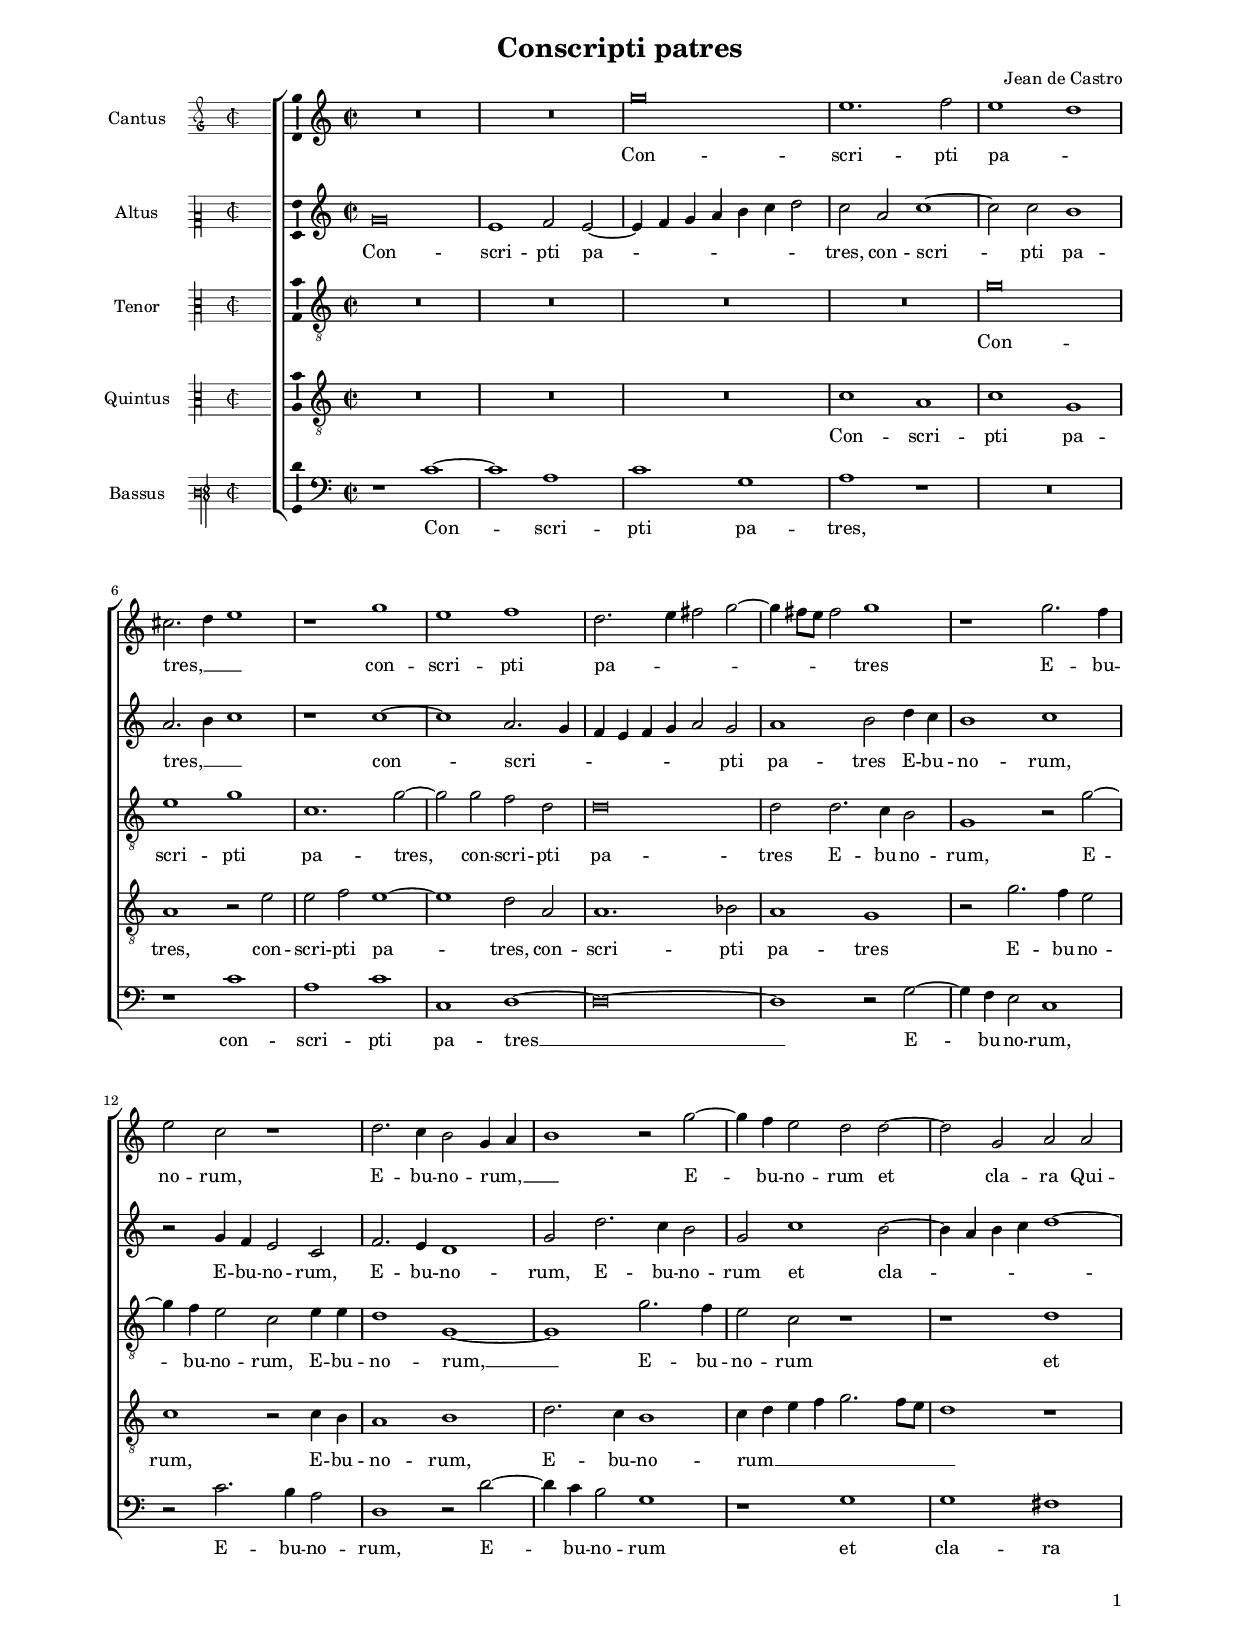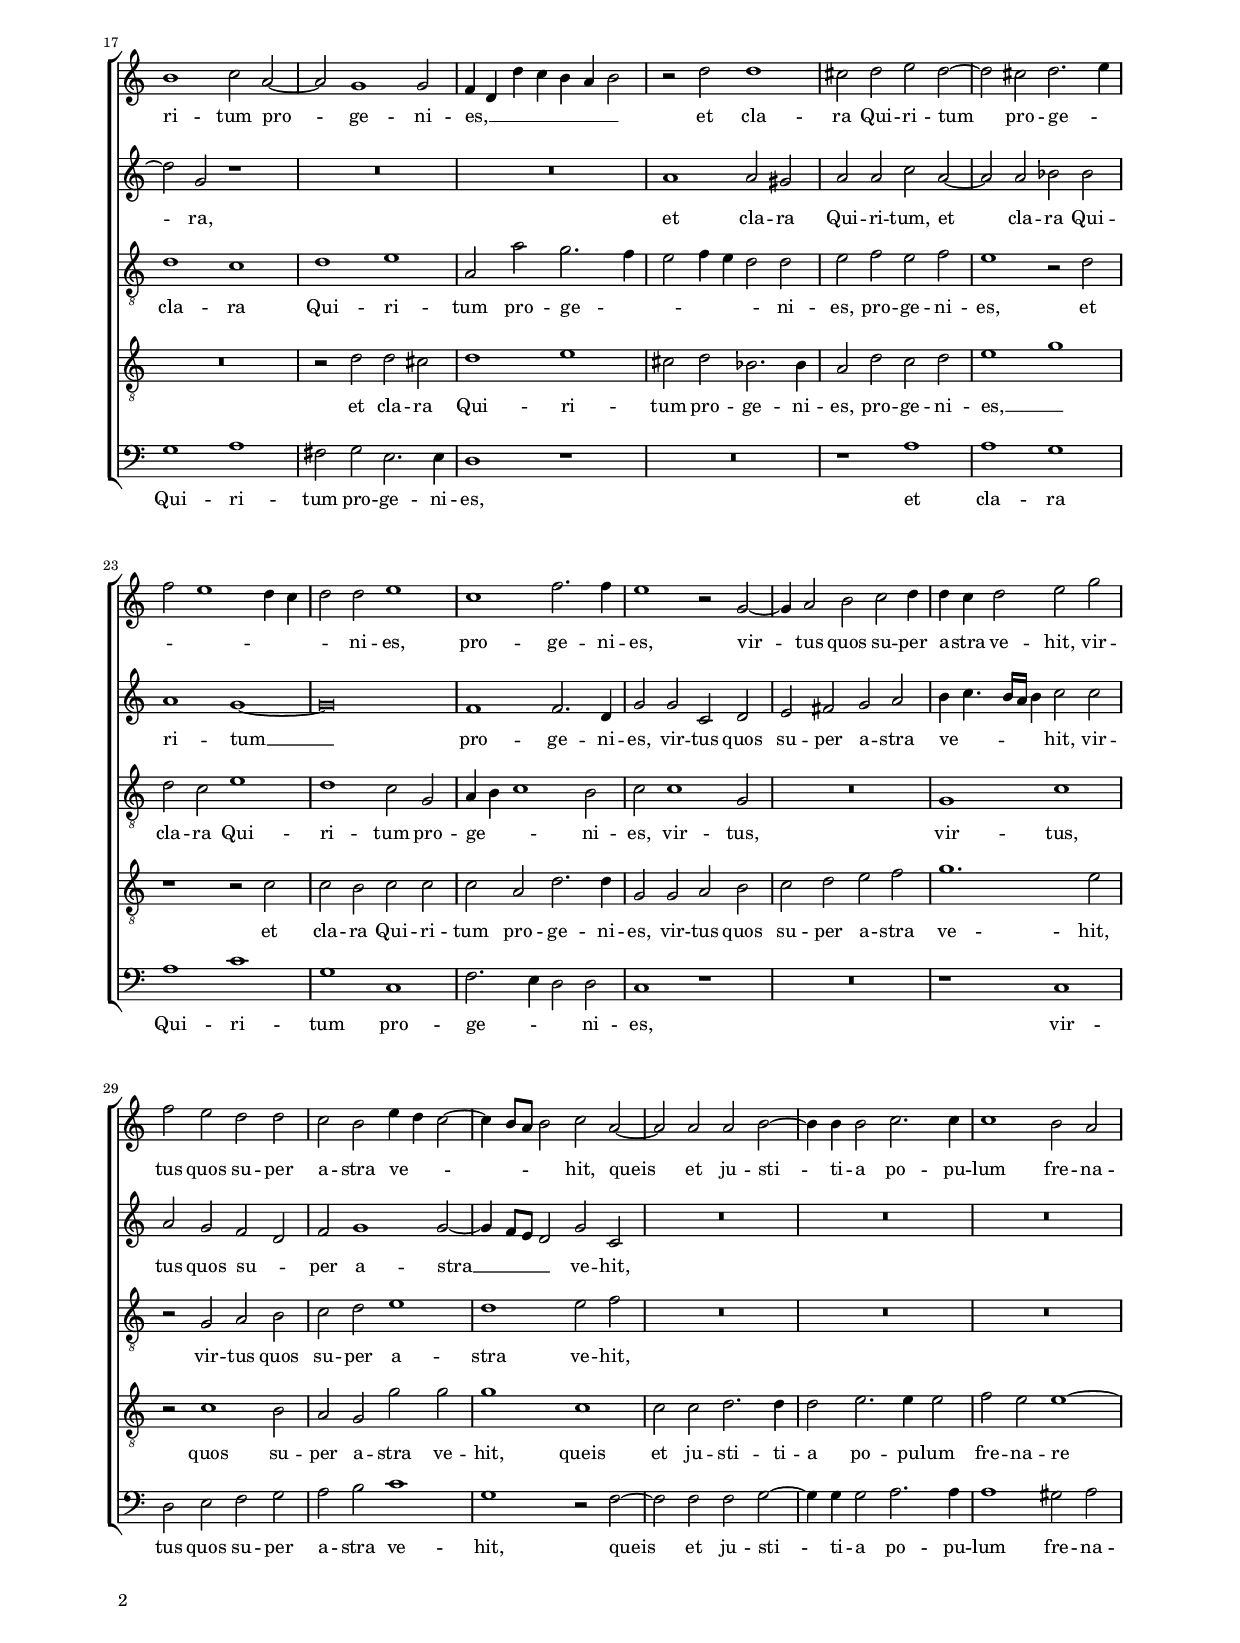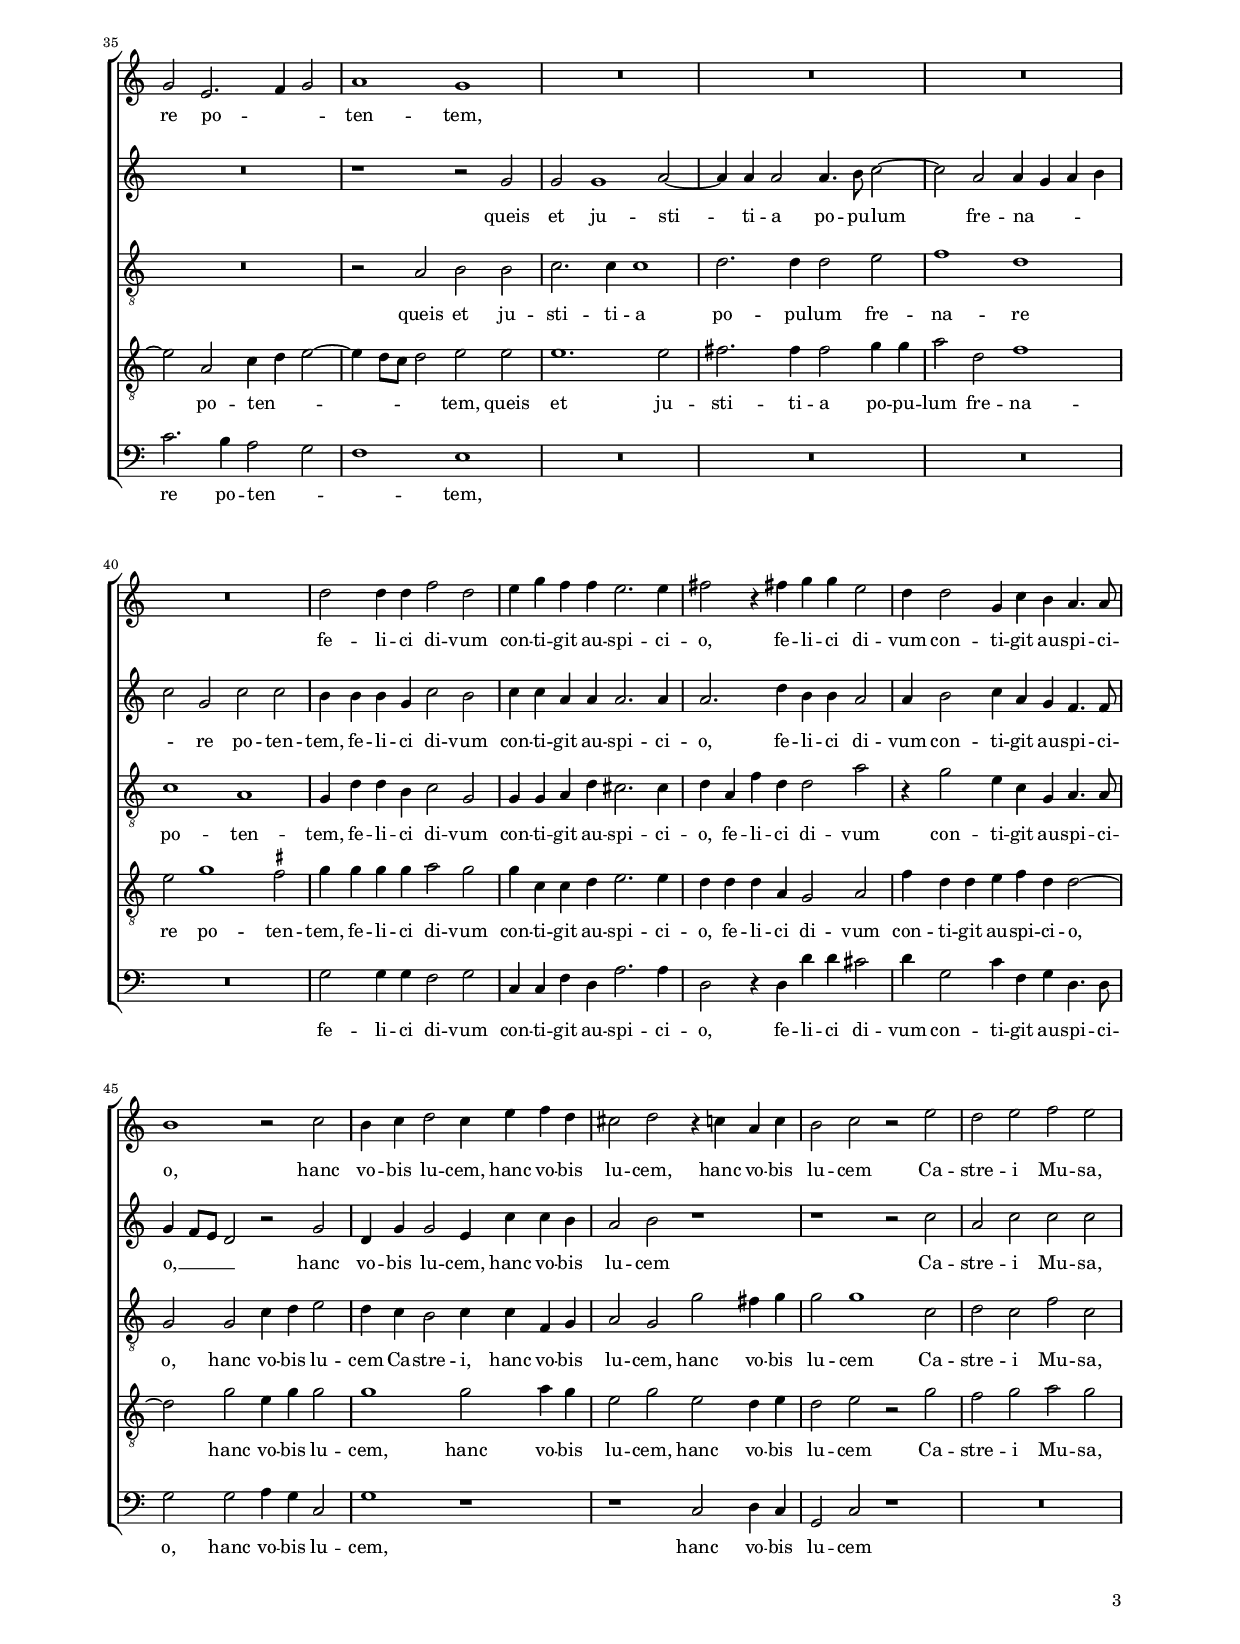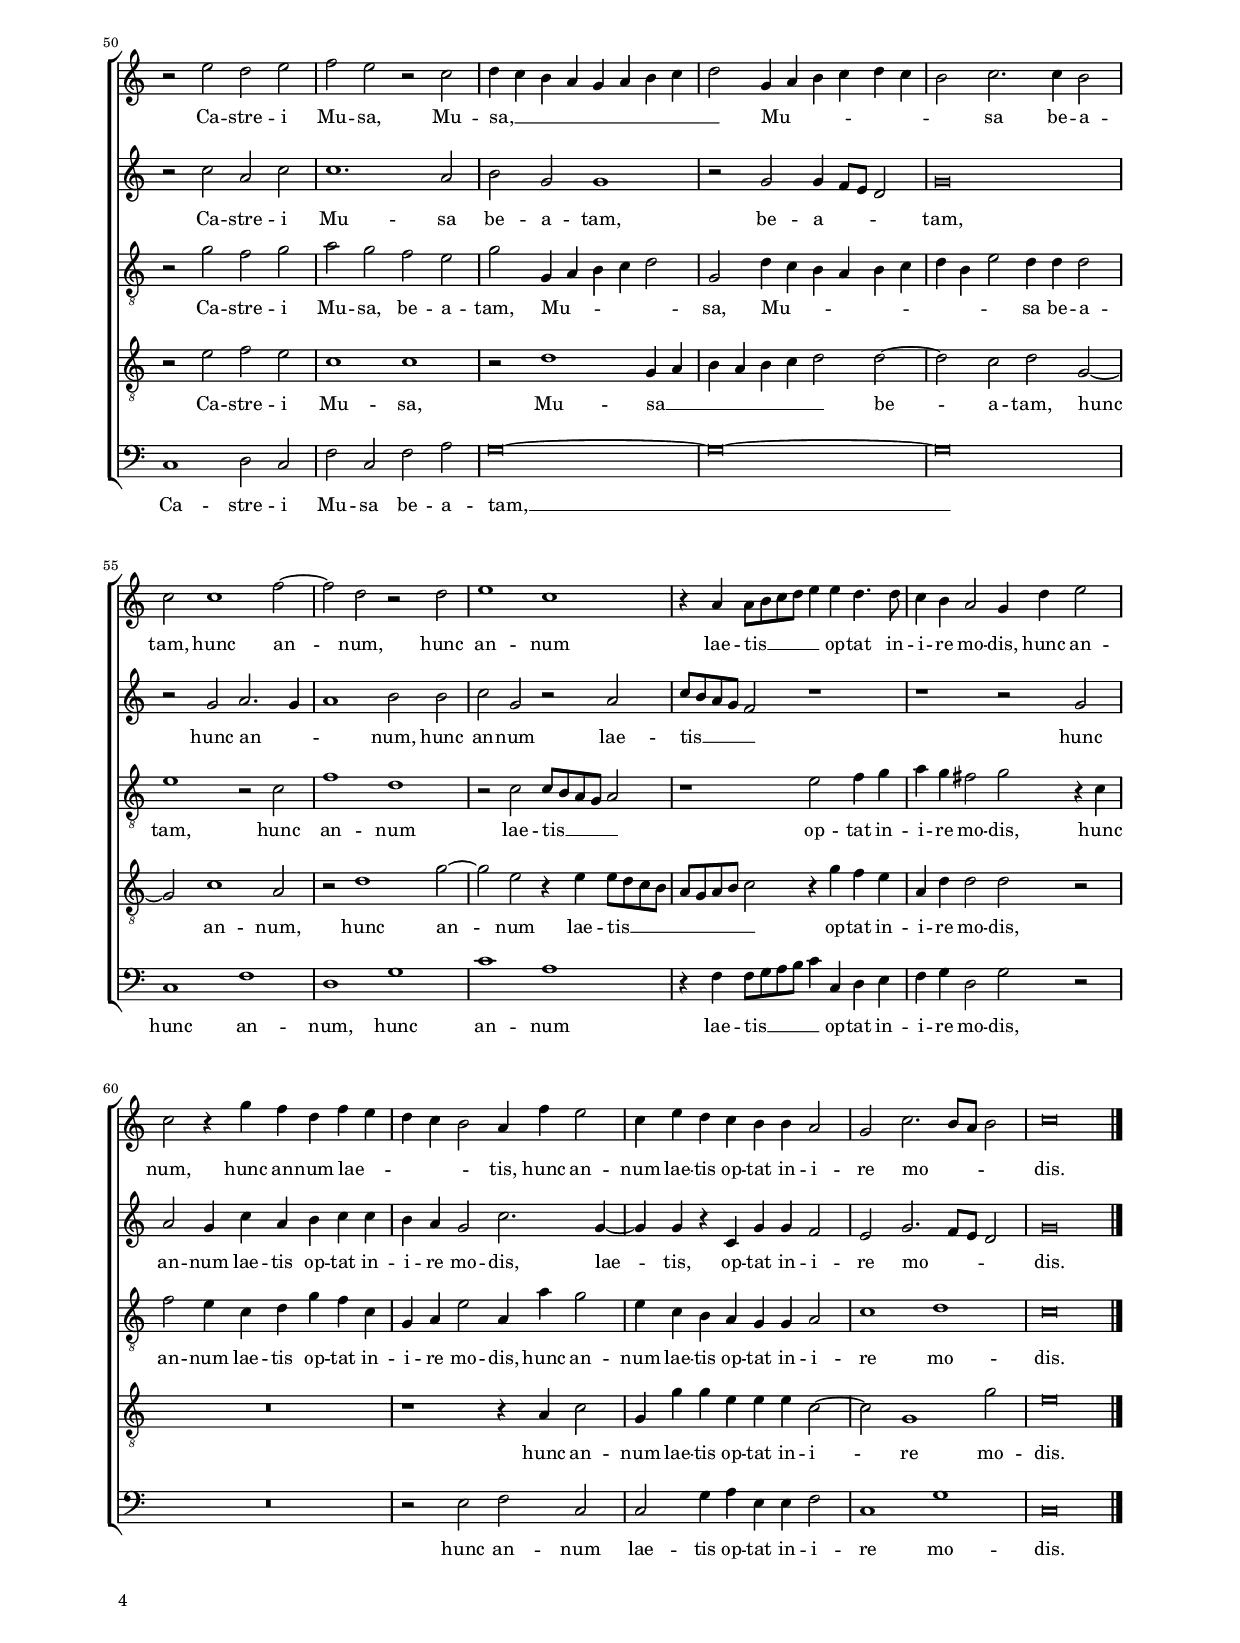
\header
{
	title="Conscripti patres"
	composer="Jean de Castro"
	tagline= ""
}

\version "2.24.4"
\language deutsch
#(set-global-staff-size 15)
% #(set-default-paper-size "letter")
#(ly:set-option 'point-and-click #f)




	ficta = { \once \set suggestAccidentals = ##t }

	forget = #(define-music-function (music) (ly:music?) #{
		\accidentalStyle forget
		$music
		\accidentalStyle default
		#})



\paper
	{
	top-margin = 1.8 \cm
	bottom-margin = 1.2 \cm
	left-margin = 2 \cm
	right-margin = 2 \cm
	ragged-bottom = ##f
	ragged-last-bottom = ##f
	print-page-number = ##f
	system-system-spacing = #'((basic-distance . 17) (minimum-distance . 14) (padding . 7) (strechability . 150))
	oddFooterMarkup=\markup   \fill-line { "" \fromproperty #'page:page-number-string }
	evenFooterMarkup=\markup  \fill-line { \fromproperty #'page:page-number-string "" }
	last-bottom-spacing = #'((basic-distance . 12) (minimum-distance . 7) (padding . 4))
	systems-per-page = 3
%   page-count = 3
%	min-systems-per-page = 3
%	print-all-headers = ##t
%	print-first-page-number = ##t
%	first-page-number = 1
	}


%%%%%%%%%%%%%%%%%%%  INCIPIT  %%%%%%%%%%%%%%%%%%%%%

incipitcantus = \relative c' {
	\time 2/2
	\clef "petrucci-g2"
	\key c \major
	}

incipitcantusVoice = <<
	\new MensuralVoice <<
		{ s1 \noBreak }
		\incipitcantus
	>>
	>>


incipitaltus = \relative c' {
	\time 2/2
	\clef "petrucci-c2"
	\key c \major
	s4 \bar ""
	}

incipitaltusVoice = <<
	\new MensuralVoice <<
		{ s1 \noBreak }
		\incipitaltus
	>>
	>>


incipittenor = \relative c' {
	\time 2/2
	\clef "petrucci-c3"
	\key c \major
	}

incipittenorVoice = <<
	\new MensuralVoice <<
		{ s1 \noBreak }
		\incipittenor
	>>
	>>


incipitquintus = \relative c' {
	\time 2/2
	\clef "petrucci-c3"
	\key c \major
	}

incipitquintusVoice = <<
	\new MensuralVoice <<
		{ s1 \noBreak }
		\incipitquintus
	>>
	>>


incipitbassus= \relative c {
	\time 2/2
	\clef "petrucci-f3"
	\key c \major
	}

incipitbassusVoice = <<
	\new MensuralVoice <<
		{ s1 \noBreak }
		\incipitbassus
	>>
	>>

%%%%%%%%%%%%%%%%%%%%%%%%%%%%%%%%%%%%%%%%%%%%%%%

	
global = {
	\key c \major
	\time 2/2 \set Score.measureLength = #(ly:make-moment 2/1)
	\set Score.tempoHideNote = ##t
	\tempo 2 = 90
	\skip 1*2*64 \bar "|."
	}


cantus =  \relative c''
	{
	R\breve
	R\breve
	g'\breve
	e1. f2
%5
	e1 d |
	cis2. d4 e1
	r1 g
	e1 f
	d2. e4 fis2 g~
%10
	g4 fis8 e fis2 g1 |
	r1 g2. f4 
	e2 c r1
	d2. c4 h2 g4 a
	h1 r2 g'~
%15
	g4 f e2 d d~ |
	d2 g, a a
	h1 c2 a~
	a2 g1 g2
	f4 d d' c h a h2
%20
	r2 d d1 |
	cis2 d e d~
	d2 cis d2. e4
	f2 e1 d4 c
	d2 d e1
%25
	c1 f2. f4 |
	e1 r2 g,~
	g4 a2 h2 c2 d4
	d4 c d2 e g
	f2 e d d
%30
	c2 h e4 d c2~ |
	c4 h8 a h2 c a~
	a2 a a h~
	h4 h h2 c2. c4
	c1 h2 a
%35
	g2 e2. f4 g2 |
	a1 g
	R\breve
	R\breve
	R\breve
%40
	R\breve |
	d'2 d4 d f2 d 
	e4 g f f e2. e4
	fis2 r4 fis! g g e2
	d4 d2 g,4 c4 h a4. a8
%45
	h1 r2 c |
	h4 c d2 c4 e f d
	cis2 d r4 c a c
	h2 c r e
	d2 e f e
%50
	r2 e d e |
	f2 e r c
	d4 c h a g a h c
	d2 g,4 a h c d c
	h2 c2. c4 h2
%55
	c2 c1 f2~ |
	f2 d r d
	e1 c
	r4 a a8 h c d e4 e d4. d8
	c4 h a2 g4 d' e2
%60
	c2 r4 g' f4 d f e |
	d4 c h2 a4 f' e2
	c4 e d c h h a2
	g2 c2. h8 a h2
	c\breve |
	}


altus =  \relative c'
	{
	g'\breve
	e1 f2 e~
	e4 f g a h c d2
	c2 a c1~
%5
	c2 c h1 |
	a2. h4 c1
	r1 c~
	c1 a2. g4
	f4 e f g a2 g
%10
	a1 h2 d4 c |
	h1 c
	r2 g4 f e2 c
	f2. e4 d1
	g2 d'2. c4 h2
%15
	g2 c1 h2~ |
	h4 a h c d1~
	d2 g, r1
	R\breve
	R\breve
%20
	a1 a2 gis |
	a2 a c a~
	a2 a b b
	a1 g~
	g\breve
%25
	f1 f2. d4 |
	g2 g c, d
	e2 fis g a
	h4 c4. h16 a h4 c2 c
	a2 g f d
%30
	f2 g1 g2~ |
	g4 f8 e d2 g c,
	R\breve
	R\breve
	R\breve
%35
	R\breve |
	r1 r2 g'
	g2 g1 a2~
	a4 a a2 a4. h8 c2~
	c2 a a4 g a h
%40
	c2 g c c |
	h4 h h g c2 h
	c4 c a a a2. a4
	a2. d4 h4 h a2
	a4 h2 c4 a4 g f4. f8
%45
	g4 f8 e d2 r g |
	d4 g g2 e4 c' c h
	a2 h r1
	r1 r2 c
	a2 c c c
%50
	r2 c a c |
	c1. a2
	h2 g g1
	r2 g g4 f8 e d2
	g\breve
%55
	r2 g a2. g4 |
	a1 h2 h
	c2 g r a
	c8 h a g f2 r1
	r1 r2 g
%60
	a2 g4 c a4 h c c |
	h4 a g2 c2. g4~
	g4 g r c, g' g f2
	e2 g2. f8 e d2
	g\breve |
	}


tenor =  \relative c'
	{
	R\breve
	R\breve
	R\breve
	R\breve
%5
	g'\breve |
	e1 g
	c,1. g'2~
	g2 g f d
	d\breve
%10
	d2 d2. c4 h2 |
	g1 r2 g'~
	g4 f e2 c e4 e
	d1 g,~
	g1 g'2. f4
%15
	e2 c r1 |
	r1 d
	d1 c
	d1 e
	a,2 a' g2. f4
%20
	e2 f4 e d2 d |
	e2 f e f
	e1 r2 d
	d2 c e1
	d1 c2 g
%25
	a4 h c1 h2 |
	c2 c1 g2
	R\breve
	g1 c
	r2 g a h
%30
	c2 d e1 |
	d1 e2 f
	R\breve
	R\breve
	R\breve
%35
	R\breve |
	r2 a, h h
	c2. c4 c1
	d2. d4 d2 e
	f1 d
%40
	c1 a |
	g4 d' d h c2 g
	g4 g a d cis2. cis4
	d4 a f' d d2 a'
	r4 g2 e4 c4 g a4. a8
%45
	g2 g c4 d e2 |
	d4 c h2 c4 c f, g
	a2 g g' fis4 g
	g2 g1 c,2
	d2 c f c
%50
	r2 g' f g |
	a2 g f e
	g2 g,4 a h c d2
	g,2 d'4 c h a h c
	d4 h e2 d4 d d2
%55
	e1 r2 c |
	f1 d
	r2 c c8 h a g a2
	r1 e'2 f4 g
	a4 g fis2 g r4 c,
%60
	f2 e4 c d4 g f c |
	g4 a e'2 a,4 a' g2
	e4 c h a g4 g a2
	c1 d
	c\breve |
	}


quintus  =  \relative c'
	{
	R\breve
	R\breve
	R\breve
	c1 a
%5
	c1 g |
	a1 r2 e'
	e2 f e1~
	e1 d2 a
	a1. b2
%10
	a1 g |
	r2 g'2. f4 e2
	c1 r2 c4 h
	a1 h
	d2. c4 h1
%15
	c4 d e f g2. f8 e |
	d1 r
	R\breve
	r2 d d cis
	d1 e
%20
	cis2 d b2. b4 |
	a2 d c d
	e1 g
	r1 r2 c,
	c2 h c c
%25
	c2 a d2. d4 |
	g,2 g a h
	c2 d e f
	g1. e2
	r2 c1 h2
%30
	a2 g g' g |
	g1 c,
	c2 c d2. d4
	d2 e2. e4 e2
	f2 e e1~
%35
	e2 a, c4 d e2~ |
	e4 d8 c d2 e e
	e1. e2
	fis2. fis4 fis2 g4 g
	a2 d, f1
%40
	e2 g1 \ficta fis2 |
	g4 g g g a2 g
	g4 c, c d e2. e4
	d4 d d a g2 a
	f'4 d d e f d d2~
%45
	d2 g e4 g g2 |
	g1 g2 a4 g
	e2 g e d4 e
	d2 e r g
	f2 g a g
%50
	r2 e f e |
	c1 c
	r2 d1 g,4 a
	h4 a h c d2 d~
	d2 c d g,~
%55
	g2 c1 a2 |
	r2 d1 g2~
	g2 e r4 e e8 d c h
	a8 g a h c2 r4 g' f e
	a,4 d d2 d r
%60
	R\breve |
	r1 r4 a c2
	g4 g' g e e e c2~
	c2 g1 g'2
	e\breve |
	}


bassus  =  \relative c
	{
	r1 c'~
	c1 a
	c1 g
	a1 r
%5
	R\breve |
	r1 c
	a1 c
	c,1 d~
	d\breve~
%10
	d1 r2 g~ |
	g4 f e2 c1
	r2 c'2. h4 a2
	d,1 r2 d'~
	d4 c h2 g1
%15
	r1 g |
	g1 fis
	g1 a
	fis2 g e2. e4
	d1 r
%20
	R\breve |
	r1 a'
	a1 g
	a1 c
	g1 c,
%25
	f2. e4 d2 d |
	c1 r
	R\breve
	r1 c
	d2 e f g
%30
	a2 h c1 |
	g1 r2 f~
	f2 f f g~
	g4 g g2 a2. a4
	a1 gis2 a
%35
	c2. h4 a2 g |
	f1 e
	R\breve
	R\breve
	R\breve
%40
	R\breve |
	g2 g4 g f2 g
	c,4 c f d a'2. a4
	d,2 r4 d d' d cis2
	d4 g,2 c4 f,4 g d4. d8
%45
	g2 g a4 g c,2 |
	g'1 r
	r1 c,2 d4 c
	g2 c r1
	R\breve
%50
	c1 d2 c |
	f2 c f a
	g\breve~
	g\breve~
	g\breve
%55
	c,1 f |
	d1 g
	c1 a
	r4 f f8 g a h c4 c, d e
	f4 g d2 g r
%60
	R\breve |
	r2 e f c
	c2 g'4 a e e f2
	c1 g'
	c,\breve |
	}


lyricscantus = \lyricmode {
	Con -- scri -- pti pa -- _ tres, __ _ _
	con -- scri -- pti pa -- _ _ _ _ _ _ tres
	E -- bu -- no -- rum,
	E -- bu -- no -- rum, __ _ _
	E -- bu -- no -- rum
	et cla -- ra Qui -- ri -- tum pro -- ge -- ni -- es, __ _ _ _ _ _ _
	et cla -- ra Qui -- ri -- tum pro -- ge -- _ _ _ _ _ _ ni -- es,
	pro -- ge -- ni -- es,
	vir -- tus quos su -- per a -- stra ve -- hit,
	vir -- tus quos su -- per a -- stra ve -- _ _ _ _ _ hit,
	queis et ju -- sti -- ti -- a po -- pu -- lum fre -- na -- re po -- _ _ ten -- tem,
	fe -- li -- ci di -- vum con -- ti -- git au -- spi -- ci -- o,
	fe -- li -- ci di -- vum con -- ti -- git au -- spi -- ci -- o,
	hanc vo -- bis lu -- cem,
	hanc vo -- bis lu -- cem,
	hanc vo -- bis lu -- cem
	Ca -- stre -- i Mu -- sa,
	Ca -- stre -- i Mu -- sa,
	Mu -- sa, __ _ _ _ _ _ _ _ _
	Mu -- _ _ _ _ _ _ sa be -- a -- tam,
	hunc an -- num,
	hunc an -- num lae -- tis __ _ _ _ _ 
	op -- tat in -- i -- re mo -- dis,
	hunc an -- num,
	hunc an -- num lae -- _ _ _ _ tis,
	hunc an -- num lae -- tis
	op -- tat in -- i -- re mo -- _ _ _ dis.
	}


lyricsaltus = \lyricmode {
	Con -- scri -- pti pa -- _ _ _ _ _ _ tres,
	con -- scri -- pti pa -- tres, __ _ _
	con -- scri -- _ _ _ _ _ _ pti pa -- tres
	E -- bu -- no -- rum,
	E -- bu -- no -- rum,
	E -- bu -- no -- rum,
	E -- bu -- no -- rum
	et cla -- _ _ _ _ ra,
	et cla -- ra Qui -- ri -- tum,
	et cla -- ra Qui -- ri -- tum __ pro -- ge -- ni -- es,
	vir -- tus quos su -- per a -- stra ve -- _ _ _ _ hit,
	vir -- tus quos su -- _ per a -- stra __ _ _ _ ve -- hit,
	queis et ju -- sti -- ti -- a po -- pu -- lum fre -- na -- _ _ _ _ re po -- ten -- tem,
	fe -- li -- ci di -- vum con -- ti -- git au -- spi -- ci -- o,
	fe -- li -- ci di -- vum con -- ti -- git au -- spi -- ci -- o, __ _ _ _
	hanc vo -- bis lu -- cem,
	hanc vo -- bis lu -- cem
	Ca -- stre -- i Mu -- sa,
	Ca -- stre -- i Mu -- sa be -- a -- tam,
	be -- a -- _ _ _ tam,
	hunc an -- _ _ num,
	hunc an -- num lae -- tis __ _ _ _ _
	hunc an -- num lae -- tis op -- tat in -- i -- re mo -- dis,
	lae -- tis,
	op -- tat in -- i -- re mo -- _ _ _ dis.
	}


lyricstenor = \lyricmode {
	Con -- scri -- pti pa -- tres,
	con -- scri -- pti pa -- tres
	E -- bu -- no -- rum,
	E -- bu -- no -- rum,
	E -- bu -- no -- rum, __
	E -- bu -- no -- rum
	et cla -- ra Qui -- ri -- tum pro -- ge -- _ _ _ _ _ ni -- es,
	pro -- ge -- ni -- es,
	et cla -- ra Qui -- ri -- tum pro -- ge -- _ _ ni -- es,
	vir -- tus,
	vir -- tus,
	vir -- tus quos su -- per a -- stra ve -- hit,
	queis et ju -- sti -- ti -- a po -- pu -- lum fre -- na -- re po -- ten -- tem,
	fe -- li -- ci di -- vum con -- ti -- git au -- spi -- ci -- o,
	fe -- li -- ci di -- vum con -- ti -- git au -- spi -- ci -- o,
	hanc vo -- bis lu -- cem Ca -- stre -- i,
	hanc vo -- bis lu -- cem,
	hanc vo -- bis lu -- cem
	Ca -- stre -- i Mu -- sa,
	Ca -- stre -- i Mu -- sa,
	be -- a -- tam,
	Mu -- _ _ _ _ sa,
	Mu -- _ _ _ _ _ _ _ _ sa be -- a -- tam,
	hunc an -- num lae -- tis __ _ _ _ _
	op -- tat in -- i -- re mo -- dis,
	hunc an -- num lae -- tis
	op -- tat in -- i -- re mo -- dis,
	hunc an -- num lae -- tis
	op -- tat in -- i -- re mo -- dis.
	}


lyricsquintus = \lyricmode {
	Con -- scri -- pti pa -- tres,
	con -- scri -- pti pa -- tres,
	con -- scri -- pti pa -- tres
	E -- bu -- no -- rum,
	E -- bu -- no -- rum,
	E -- bu -- no -- rum __ _ _ _ _ _ _ _
	et cla -- ra Qui -- ri -- tum pro -- ge -- ni -- es,
	pro -- ge -- ni -- es, __ _
	et cla -- ra Qui -- ri -- tum pro -- ge -- ni -- es,
	vir -- tus quos su -- per a -- stra ve -- hit,
	quos su -- per a -- stra ve -- hit,
	queis et ju -- sti -- ti -- a po -- pu -- lum fre -- na -- re po -- ten -- _ _ _ _ _ tem,
	queis et ju -- sti -- ti -- a po -- pu -- lum fre -- na -- re po -- ten -- tem,
	fe -- li -- ci di -- vum con -- ti -- git au -- spi -- ci -- o,
	fe -- li -- ci di -- vum con -- ti -- git au -- spi -- ci -- o,
	hanc vo -- bis lu -- cem,
	hanc vo -- bis lu -- cem,
	hanc vo -- bis lu -- cem
	Ca -- stre -- i Mu -- sa,
	Ca -- stre -- i Mu -- sa,
	Mu -- sa __ _ _ _ _ _ _ be -- a -- tam,
	hunc an -- num,
	hunc an -- num lae -- tis __ _ _ _ _ _ _ _ _
	op -- tat in -- i -- re mo -- dis,
	hunc an -- num lae -- tis
	op -- tat in -- i -- re mo -- dis.
	}


lyricsbassus = \lyricmode {
	Con -- scri -- pti pa -- tres,
	con -- scri -- pti pa -- tres __
	E -- bu -- no -- rum,
	E -- bu -- no -- rum,
	E -- bu -- no -- rum
	et cla -- ra Qui -- ri -- tum pro -- ge -- ni -- es,
	et cla -- ra Qui -- ri -- tum pro -- ge -- _ _ ni -- es,
	vir -- tus quos su -- per a -- stra ve -- hit,
	queis et ju -- sti -- ti -- a po -- pu -- lum fre -- na -- re po -- ten -- _ _ tem,
	fe -- li -- ci di -- vum con -- ti -- git au -- spi -- ci -- o,
	fe -- li -- ci di -- vum con -- ti -- git au -- spi -- ci -- o,
	hanc vo -- bis lu -- cem,
	hanc vo -- bis lu -- cem
	Ca -- stre -- i Mu -- sa be -- a -- tam, __
	hunc an -- num,
	hunc an -- num lae -- tis __ _ _ _ _ 
	op -- tat in -- i -- re mo -- dis,
	hunc an -- num lae -- tis
	op -- tat in -- i -- re mo -- dis.
	}


\score
{  
	\transpose c c {
	\new ChoirStaff \with { \override StaffGrouper.staff-staff-spacing.basic-distance = #12 }
	<<

	\new Staff << \global
	\new Voice="v1" {
		\set Staff.instrumentName=\markup { "Cantus" \hspace #2 }
		\incipit \incipitcantusVoice
		\set Staff.midiInstrument = "reed organ"
		\clef violin
		\cantus }
	\new Lyrics \lyricsto "v1" {\lyricscantus }
	>>


	\new Staff << \global
	\new Voice="v2" {
		\set Staff.instrumentName=\markup { "Altus" \hspace #2 }
		\incipit \incipitaltusVoice
		\set Staff.midiInstrument = "reed organ"
		\clef violin % "G_8"
		\altus}
	\new Lyrics \lyricsto "v2" {\lyricsaltus }
	>>


	\new Staff << \global
	\new Voice="v3" {
		\set Staff.instrumentName=\markup { "Tenor" \hspace #2 }
		\incipit \incipittenorVoice
		\set Staff.midiInstrument = "reed organ"
		\clef "G_8"
		\tenor }
	\new Lyrics \lyricsto "v3" {\lyricstenor }
	>>


	\new Staff << \global
	\new Voice="v5" {
		\set Staff.instrumentName=\markup { "Quintus" \hspace #2 }
		\incipit \incipitquintusVoice
		\set Staff.midiInstrument = "reed organ"
		\clef "G_8"
		\quintus}
	\new Lyrics \lyricsto "v5" {\lyricsquintus }
	>>


	\new Staff << \global
	\new Voice="v4" {
		\set Staff.instrumentName=\markup { "Bassus" \hspace #2 }
		\incipit \incipitbassusVoice
		\set Staff.midiInstrument = "reed organ"
		\clef bass
		\bassus }
	\new Lyrics \lyricsto "v4" {\lyricsbassus}
	>>

	>>
	} % transpose

	\layout
	{
	indent = 2.8 \cm
	\context { \Lyrics \override VerticalAxisGroup.nonstaff-relatedstaff-spacing.padding = #1.4 }
%	\context { \Lyrics \override LyricText.font-size = #1 }
	\context { \Staff \override TimeSignature.break-visibility = #end-of-line-invisible }
	\context { \Staff \consists Ambitus_engraver }
	\context { \Score \override BarNumber.padding = #2 }
	\context { \Voice \override NoteHead.style = #'baroque }
	}

\midi
	{
	
	}

}


% EOF
